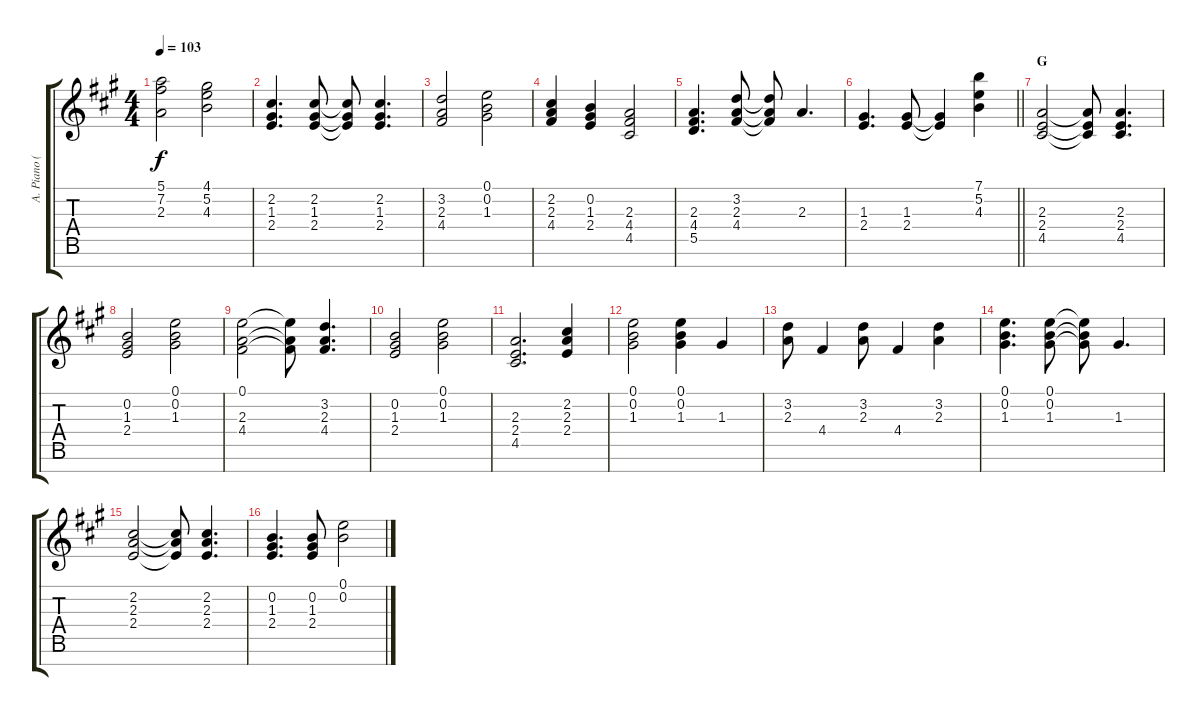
\track ("A. Piano (Right Hand)" "A. Piano (") {instrument acousticgrandpiano}
\staff {score tabs}
\tuning (E5 B4 G4 D4 A3 E3 B2) {hide}
\ts (4 4)
\tempo 103
\clef g2
\ks a
(5.1 7.2 2.3).2{dy f} (4.1 5.2 4.3).2 |
(2.2 1.3 2.4).4{d} (2.2 1.3 2.4).8 (2.2{t} 1.3{t} 2.4{t}).8 (2.2 1.3 2.4).4{d} |
(3.2 2.3 4.4).2 (0.1 0.2 1.3).2 |
(2.2 2.3 4.4).4 (0.2 1.3 2.4).4 (2.3 4.4 4.5).2 |
(2.3 4.4 5.5).4{d} (3.2 2.3 4.4).8 (3.2{t} 2.3{t} 4.4{t}).8 2.3.4{d} |
\barLineRight lightlight
(1.3 2.4).4{d} (1.3 2.4).8 (1.3{t} 2.4{t}).4 (7.1 5.2 4.3).4 |
\section ("" "G")
(2.3 2.4 4.5).2 (2.3{t} 2.4{t} 4.5{t}).8 (2.3 2.4 4.5).4{d} |
(0.2 1.3 2.4).2 (0.1 0.2 1.3).2 |
(0.1 2.3 4.4).2 (0.1{t} 2.3{t} 4.4{t}).8 (3.2 2.3 4.4).4{d} |
(0.2 1.3 2.4).2 (0.1 0.2 1.3).2 |
(2.3 2.4 4.5).2{d} (2.2 2.3 2.4).4 |
(0.1 0.2 1.3).2 (0.1 0.2 1.3).4 1.3.4 |
(3.2 2.3).8 4.4.4 (3.2 2.3).8 4.4.4 (3.2 2.3).4 |
(0.1 0.2 1.3).4{d} (0.1 0.2 1.3).8 (0.1{t} 0.2{t} 1.3{t}).8 1.3.4{d} |
(2.2 2.3 2.4).2 (2.2{t} 2.3{t} 2.4{t}).8 (2.2 2.3 2.4).4{d} |
(0.2 1.3 2.4).4{d} (0.2 1.3 2.4).8 (0.1 0.2).2
